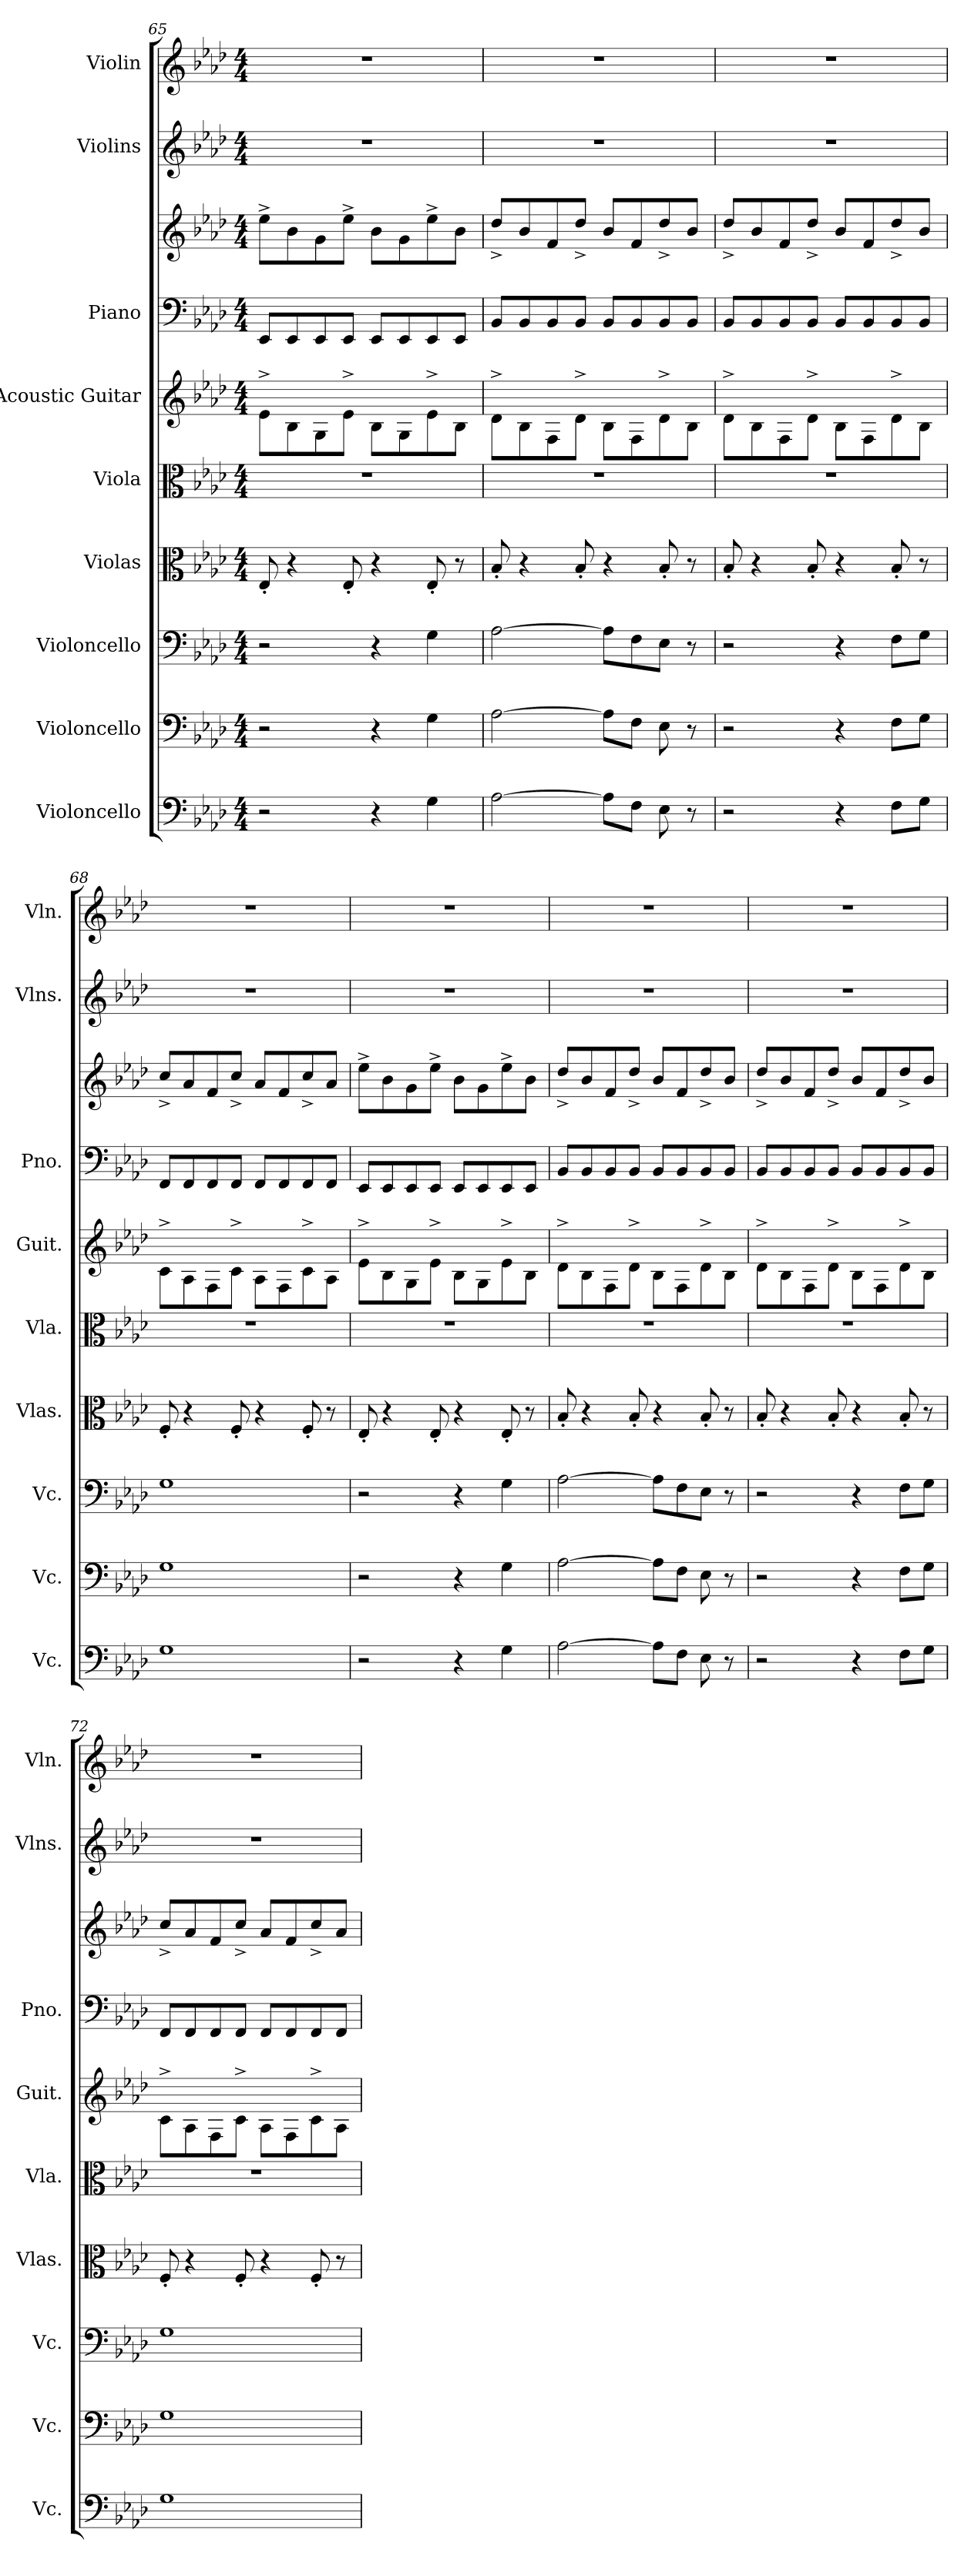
**kern	**kern	**kern	**kern	**kern	**kern	**kern	**kern	**kern	**kern
*part9	*part8	*part7	*part6	*part5	*part4	*part3	*part3	*part2	*part1
*staff10	*staff9	*staff8	*staff7	*staff6	*staff5	*staff4	*staff3	*staff2	*staff1
*I"Violoncello	*I"Violoncello	*I"Violoncello	*I"Violas	*I"Viola	*I"Acoustic Guitar	*I"Piano	*	*I"Violins	*I"Violin
*I'Vc.	*I'Vc.	*I'Vc.	*I'Vlas.	*I'Vla.	*I'Guit.	*I'Pno.	*	*I'Vlns.	*I'Vln.
!!LO:PB:g=z
*clefF4	*clefF4	*clefF4	*clefC3	*clefC3	*	*clefF4	*clefG2	*clefG2	*clefG2
*k[b-e-a-d-]	*k[b-e-a-d-]	*k[b-e-a-d-]	*k[b-e-a-d-]	*k[b-e-a-d-]	*k[b-e-a-d-]	*k[b-e-a-d-]	*k[b-e-a-d-]	*k[b-e-a-d-]	*k[b-e-a-d-]
*M4/4	*M4/4	*M4/4	*M4/4	*M4/4	*M4/4	*M4/4	*M4/4	*M4/4	*M4/4
=65	=65	=65	=65	=65	=65	=65	=65	=65	=65
2r	2r	2r	8E-'/	1r	8e-^\L	8EE-/L	8ee-^\L	1r	1r
.	.	.	4r	.	8B-\	8EE-/	8b-\	.	.
.	.	.	.	.	8G\	8EE-/	8g\	.	.
.	.	.	8E-'/	.	8e-^\J	8EE-/J	8ee-^\J	.	.
4r	4r	4r	4r	.	8B-\L	8EE-/L	8b-\L	.	.
.	.	.	.	.	8G\	8EE-/	8g\	.	.
4G\	4G\	4G\	8E-'/	.	8e-^\	8EE-/	8ee-^\	.	.
.	.	.	8r	.	8B-\J	8EE-/J	8b-\J	.	.
=66	=66	=66	=66	=66	=66	=66	=66	=66	=66
[2A-\	[2A-\	[2A-\	8B-'/	1r	8d-^\L	8BB-/L	8dd-^/L	1r	1r
.	.	.	4r	.	8B-\	8BB-/	8b-/	.	.
.	.	.	.	.	8F\	8BB-/	8f/	.	.
.	.	.	8B-'/	.	8d-^\J	8BB-/J	8dd-^/J	.	.
8A-\L]	8A-\L]	8A-\L]	4r	.	8B-\L	8BB-/L	8b-/L	.	.
8F\J	8F\J	8F\	.	.	8F\	8BB-/	8f/	.	.
8E-\	8E-\	8E-\J	8B-'/	.	8d-^\	8BB-/	8dd-^/	.	.
8r	8r	8r	8r	.	8B-\J	8BB-/J	8b-/J	.	.
=67	=67	=67	=67	=67	=67	=67	=67	=67	=67
2r	2r	2r	8B-'/	1r	8d-^\L	8BB-/L	8dd-^/L	1r	1r
.	.	.	4r	.	8B-\	8BB-/	8b-/	.	.
.	.	.	.	.	8F\	8BB-/	8f/	.	.
.	.	.	8B-'/	.	8d-^\J	8BB-/J	8dd-^/J	.	.
4r	4r	4r	4r	.	8B-\L	8BB-/L	8b-/L	.	.
.	.	.	.	.	8F\	8BB-/	8f/	.	.
8F\L	8F\L	8F\L	8B-'/	.	8d-^\	8BB-/	8dd-^/	.	.
8G\J	8G\J	8G\J	8r	.	8B-\J	8BB-/J	8b-/J	.	.
=68	=68	=68	=68	=68	=68	=68	=68	=68	=68
1G	1G	1G	8F'/	1r	8c^\L	8FF/L	8cc^/L	1r	1r
.	.	.	4r	.	8A-\	8FF/	8a-/	.	.
.	.	.	.	.	8F\	8FF/	8f/	.	.
.	.	.	8F'/	.	8c^\J	8FF/J	8cc^/J	.	.
.	.	.	4r	.	8A-\L	8FF/L	8a-/L	.	.
.	.	.	.	.	8F\	8FF/	8f/	.	.
.	.	.	8F'/	.	8c^\	8FF/	8cc^/	.	.
.	.	.	8r	.	8A-\J	8FF/J	8a-/J	.	.
!!LO:PB:g=z
=69	=69	=69	=69	=69	=69	=69	=69	=69	=69
2r	2r	2r	8E-'/	1r	8e-^\L	8EE-/L	8ee-^\L	1r	1r
.	.	.	4r	.	8B-\	8EE-/	8b-\	.	.
.	.	.	.	.	8G\	8EE-/	8g\	.	.
.	.	.	8E-'/	.	8e-^\J	8EE-/J	8ee-^\J	.	.
4r	4r	4r	4r	.	8B-\L	8EE-/L	8b-\L	.	.
.	.	.	.	.	8G\	8EE-/	8g\	.	.
4G\	4G\	4G\	8E-'/	.	8e-^\	8EE-/	8ee-^\	.	.
.	.	.	8r	.	8B-\J	8EE-/J	8b-\J	.	.
=70	=70	=70	=70	=70	=70	=70	=70	=70	=70
[2A-\	[2A-\	[2A-\	8B-'/	1r	8d-^\L	8BB-/L	8dd-^/L	1r	1r
.	.	.	4r	.	8B-\	8BB-/	8b-/	.	.
.	.	.	.	.	8F\	8BB-/	8f/	.	.
.	.	.	8B-'/	.	8d-^\J	8BB-/J	8dd-^/J	.	.
8A-\L]	8A-\L]	8A-\L]	4r	.	8B-\L	8BB-/L	8b-/L	.	.
8F\J	8F\J	8F\	.	.	8F\	8BB-/	8f/	.	.
8E-\	8E-\	8E-\J	8B-'/	.	8d-^\	8BB-/	8dd-^/	.	.
8r	8r	8r	8r	.	8B-\J	8BB-/J	8b-/J	.	.
=71	=71	=71	=71	=71	=71	=71	=71	=71	=71
2r	2r	2r	8B-'/	1r	8d-^\L	8BB-/L	8dd-^/L	1r	1r
.	.	.	4r	.	8B-\	8BB-/	8b-/	.	.
.	.	.	.	.	8F\	8BB-/	8f/	.	.
.	.	.	8B-'/	.	8d-^\J	8BB-/J	8dd-^/J	.	.
4r	4r	4r	4r	.	8B-\L	8BB-/L	8b-/L	.	.
.	.	.	.	.	8F\	8BB-/	8f/	.	.
8F\L	8F\L	8F\L	8B-'/	.	8d-^\	8BB-/	8dd-^/	.	.
8G\J	8G\J	8G\J	8r	.	8B-\J	8BB-/J	8b-/J	.	.
=72	=72	=72	=72	=72	=72	=72	=72	=72	=72
1G	1G	1G	8F'/	1r	8c^\L	8FF/L	8cc^/L	1r	1r
.	.	.	4r	.	8A-\	8FF/	8a-/	.	.
.	.	.	.	.	8F\	8FF/	8f/	.	.
.	.	.	8F'/	.	8c^\J	8FF/J	8cc^/J	.	.
.	.	.	4r	.	8A-\L	8FF/L	8a-/L	.	.
.	.	.	.	.	8F\	8FF/	8f/	.	.
.	.	.	8F'/	.	8c^\	8FF/	8cc^/	.	.
.	.	.	8r	.	8A-\J	8FF/J	8a-/J	.	.
=	=	=	=	=	=	=	=	=	=
*-	*-	*-	*-	*-	*-	*-	*-	*-	*-
